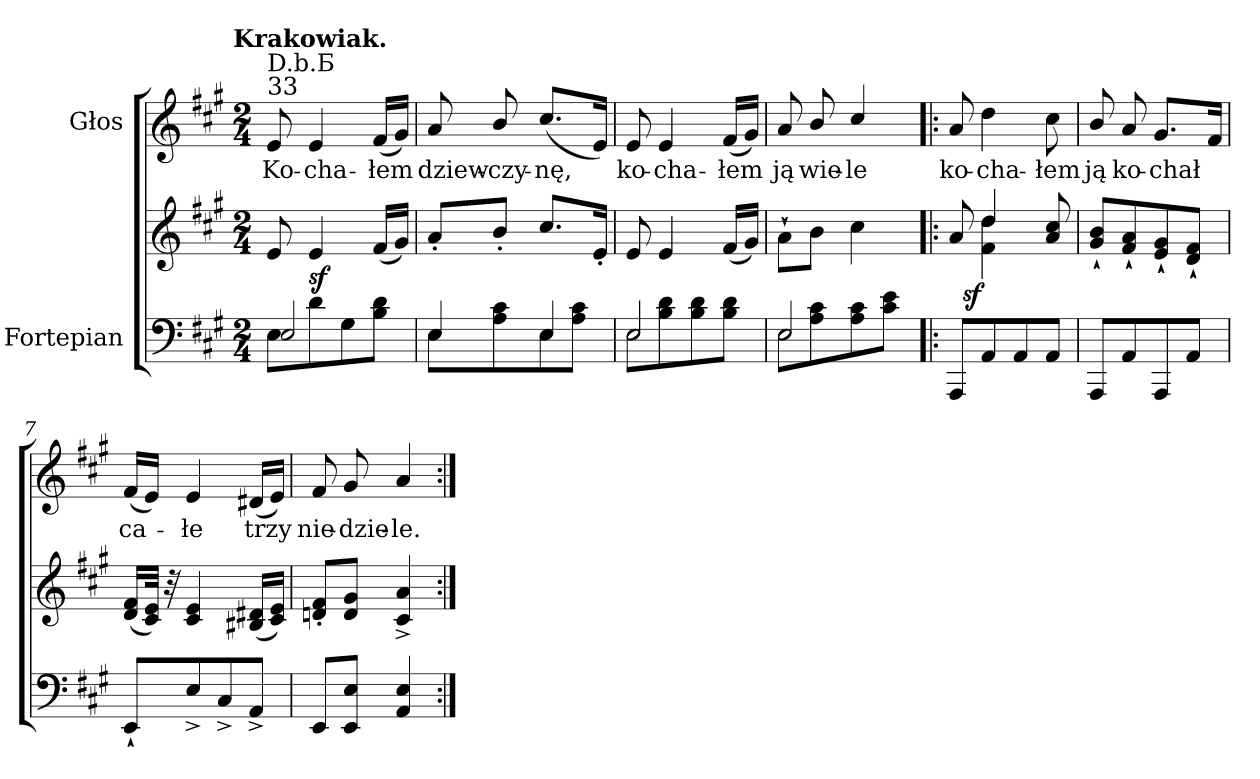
**kern	**kern	**dynam	**kern	**text
*part2	*part2	*part2	*part1	*part1
*staff3	*staff2	*staff2/3	*staff1	*staff1
*I"Fortepian	*	*	*I"Głos	*
*clefF4	*clefG2	*	*clefG2	*
*k[f#c#g#]	*k[f#c#g#]	*	*k[f#c#g#]	*
*A:	*A:	*	*A:	*
!!LO:TX:omd:t=Krakowiak.
*M2/4	*M2/4	*	*M2/4	*
=1	=1	=1	=1	=1
!	!	!	!LO:TX:a:t=D.b.Б\n33	!
!LO:N:vis=2	!	!	!	!
*^	*	*	*	*
8E\	2E/	8e/	.	8e/	Ko-
8d\	.	4e/	sf	4e/	-cha-
8G#\	.	.	.	.	.
8B\ 8d\J	.	(16f#/LL	.	(16f#/LL	-łem
.	.	16g#/JJ)	.	16g#/JJ)	.
=2	=2	=2	=2	=2	=2
4E/	8E\L	8a'/L	.	8a/	dziew-
.	8A\ 8c#\	8b'/J	.	8b/	-czy-
4E/	8E\	8.cc#\L	.	(8.cc#\L	-nę,
.	8A\ 8c#\J	.	.	.	.
.	.	16e'/Jk	.	16e/Jk)	.
=3	=3	=3	=3	=3	=3
!LO:N:vis=2	!	!	!	!	!
8E\	2E/	8e/	.	8e/	ko-
8B\ 8d\	.	4e/	.	4e/	-cha-
8B\ 8d\	.	.	.	.	.
8B\ 8d\J	.	(16f#/LL	.	(16f#/LL	-łem
.	.	16g#/JJ)	.	16g#/JJ)	.
=4	=4	=4	=4	=4	=4
!LO:N:vis=2	!	!	!	!	!
8E\	2E/	8a`\L	.	8a/	ją
8A\ 8c#\	.	8b\J	.	8b/	wie-
8A\ 8c#\	.	4cc#\	.	4cc#/	-le
8c#\ 8e\J	.	.	.	.	.
*v	*v	*	*	*	*
=5!|:	=5!|:	=5!|:	=5!|:	=5!|:
*	*^	*	*	*
8AAA/L	8a/	8ryy	.	8a/	ko-
!	!	!	!LO:DY:rj	!	!
8AA/	4dd/	4f#\ 4dd\	sf.	4dd\	-cha-
8AA/	.	.	.	.	.
8AA/J	8a/ 8cc#/	8ryy	.	8cc#\	-łem
*	*v	*v	*	*	*
=6	=6	=6	=6	=6
8AAA/L	8g#`/ 8b`/L	.	8b/	ją
8AA/	8f#`/ 8a`/	.	8a/	ko-
8AAA/	8e`/ 8g#`/	.	8.g#/L	-chał
8AA/J	8d`/ 8f#`/J	.	.	.
.	.	.	16f#/Jk	.
=7	=7	=7	=7	=7
8EE`/L	(16d/ 16f#/LL	.	(16f#/LL	ca-
.	32c#/ 32e/JJk)	.	16e/JJ)	.
.	32r	.	.	.
8E^\	4c#/ 4e/	.	4e/	-łe
8C#^/	.	.	.	.
8AA^/J	(16B#X/ 16d#X/LL	.	(16d#X/LL	trzy
.	16c#/ 16e/JJ)	.	16e/JJ)	.
=8	=8	=8	=8	=8
8EE/L	8dn'/ 8f#'/L	.	8f#/	nie-
8EE/ 8E/J	8d/ 8g#/J	.	8g#/	-dzie-
4AA/ 4E/	4c#^/ 4a^/	.	4a/	-le.
=:|!	=:|!	=:|!	=:|!	=:|!
*-	*-	*-	*-	*-
